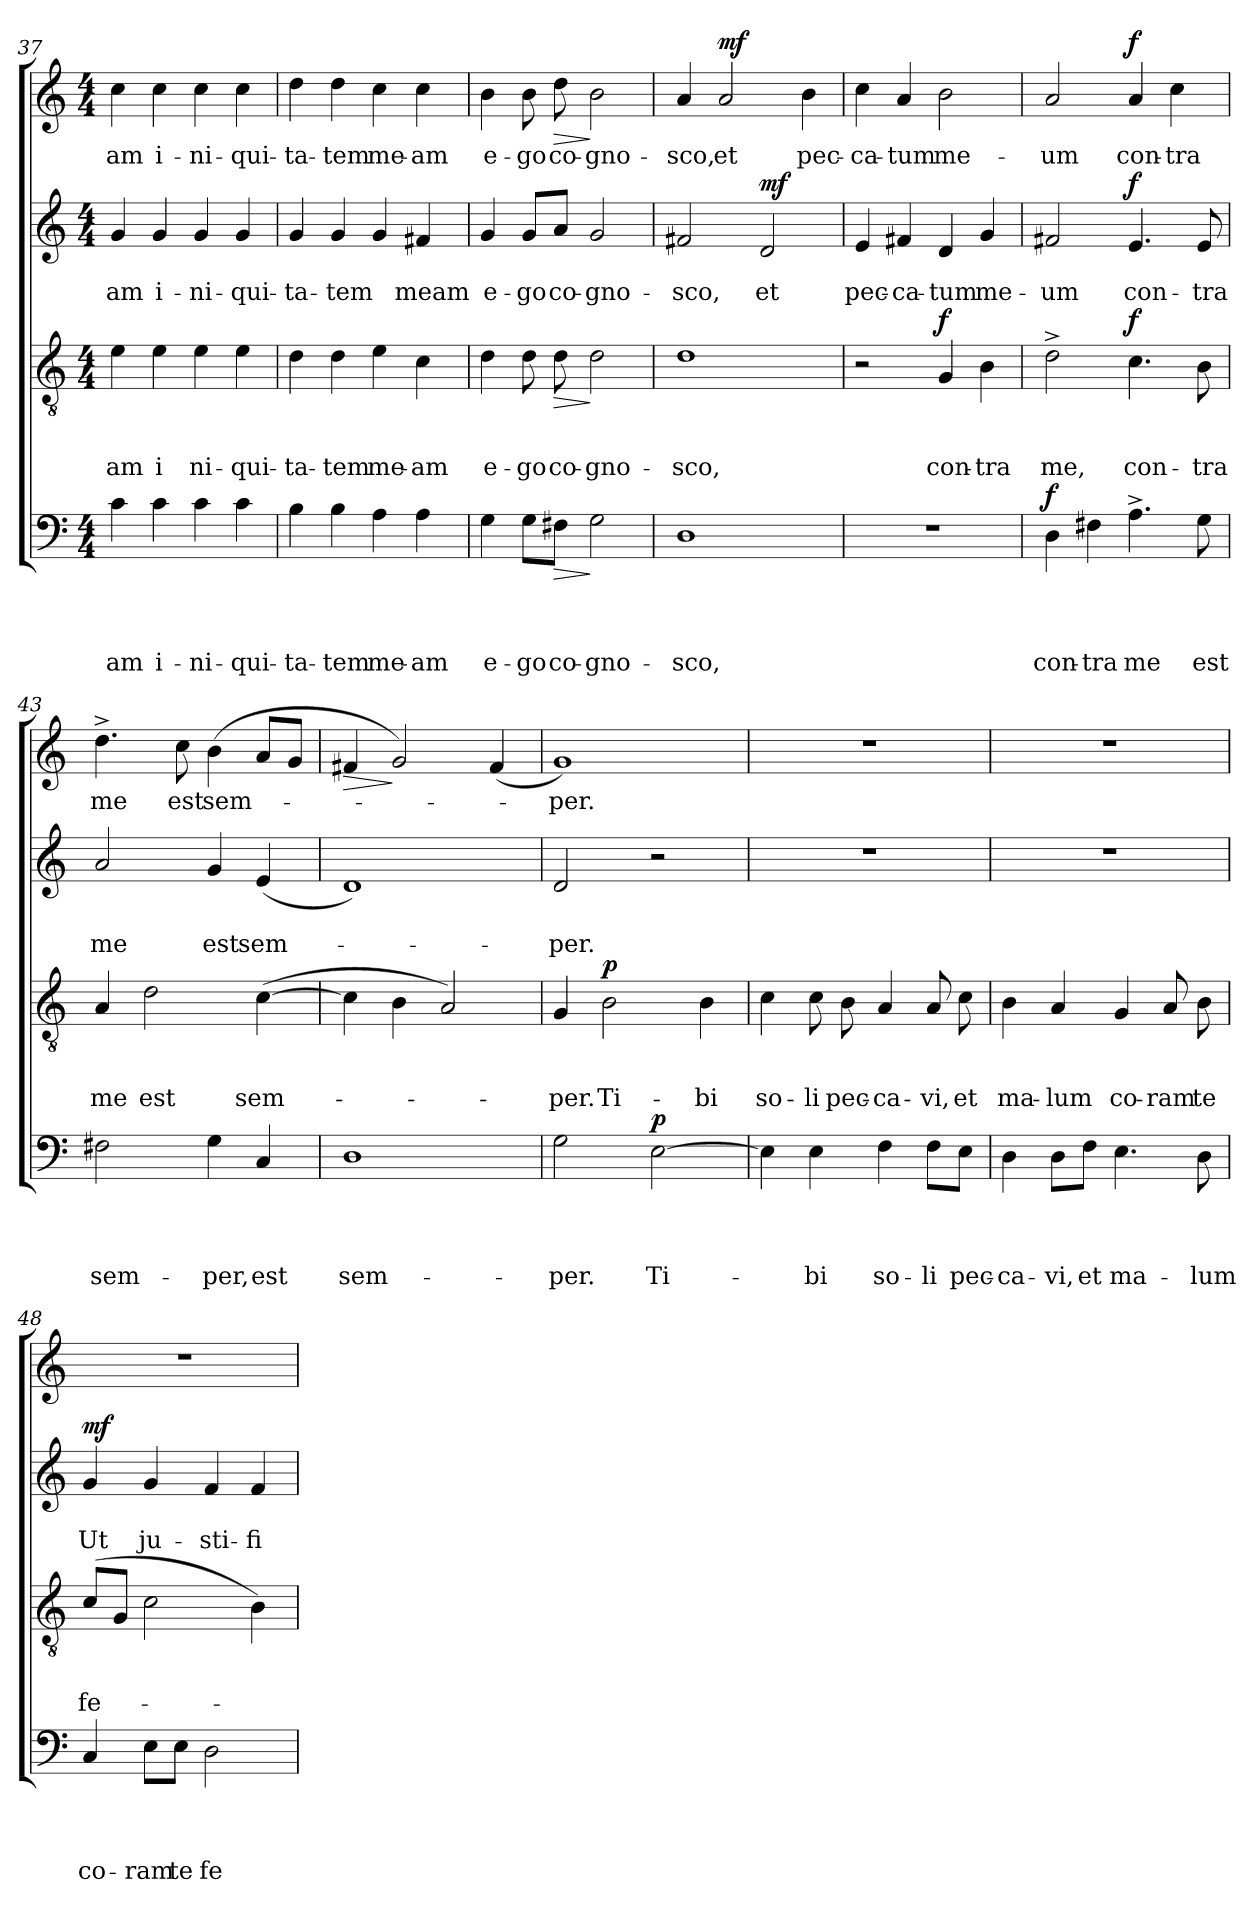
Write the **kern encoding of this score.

**kern	**text	**text	**text	**text	**dynam	**kern	**text	**text	**text	**dynam	**kern	**text	**text	**dynam	**kern	**text	**dynam
*part4	*part4	*part4	*part4	*part4	*part4	*part3	*part3	*part3	*part3	*part3	*part2	*part2	*part2	*part2	*part1	*part1	*part1
*staff4	*staff4	*staff4	*staff4	*staff4	*staff4	*staff3	*staff3	*staff3	*staff3	*staff3	*staff2	*staff2	*staff2	*staff2	*staff1	*staff1	*staff1
*clefF4	*	*	*	*	*	*clefGv2	*	*	*	*	*clefG2	*	*	*	*clefG2	*	*
*	*	*	*	*	*	*ITrd7c12	*	*	*	*	*	*	*	*	*	*	*
*k[]	*	*	*	*	*	*k[]	*	*	*	*	*k[]	*	*	*	*k[]	*	*
*C:	*	*	*	*	*	*C:	*	*	*	*	*C:	*	*	*	*C:	*	*
*M4/4	*	*	*	*	*	*M4/4	*	*	*	*	*M4/4	*	*	*	*M4/4	*	*
=37	=37	=37	=37	=37	=37	=37	=37	=37	=37	=37	=37	=37	=37	=37	=37	=37	=37
!	!	!	!	!LO:LY:b	!	!	!	!	!LO:LY:b	!	!	!	!LO:LY:b	!	!	!LO:LY:b	!
4c\	.	.	.	-am	.	4E\	.	.	am	.	4g/	.	-am	.	4cc\	-am	.
!	!	!	!	!LO:LY:b	!	!	!	!	!LO:LY:b	!	!	!	!LO:LY:b	!	!	!LO:LY:b	!
4c\	.	.	.	i-	.	4E\	.	.	i	.	4g/	.	i-	.	4cc\	i-	.
!	!	!	!	!LO:LY:b	!	!	!	!	!LO:LY:b	!	!	!	!LO:LY:b	!	!	!LO:LY:b	!
4c\	.	.	.	-ni-	.	4E\	.	.	ni-	.	4g/	.	-ni-	.	4cc\	-ni-	.
!	!	!	!	!LO:LY:b	!	!	!	!	!LO:LY:b	!	!	!	!LO:LY:b	!	!	!LO:LY:b	!
4c\	.	.	.	-qui-	.	4E\	.	.	-qui-	.	4g/	.	-qui-	.	4cc\	-qui-	.
=38	=38	=38	=38	=38	=38	=38	=38	=38	=38	=38	=38	=38	=38	=38	=38	=38	=38
!	!	!	!	!LO:LY:b	!	!	!	!	!LO:LY:b	!	!	!	!LO:LY:b	!	!	!LO:LY:b	!
4B\	.	.	.	-ta-	.	4D\	.	.	-ta-	.	4g/	.	-ta-	.	4dd\	-ta-	.
!	!	!	!	!LO:LY:b	!	!	!	!	!LO:LY:b	!	!	!	!LO:LY:b	!	!	!LO:LY:b	!
4B\	.	.	.	-tem	.	4D\	.	.	-tem	.	4g/	.	-tem	.	4dd\	-tem	.
!	!	!	!	!LO:LY:b	!	!	!	!	!LO:LY:b	!	!	!	!	!	!	!LO:LY:b	!
4A\	.	.	.	me-	.	4E\	.	.	me-	.	4g/	.	.	.	4cc\	me-	.
!	!	!	!	!LO:LY:b	!	!	!	!	!LO:LY:b	!	!	!	!LO:LY:b	!	!	!LO:LY:b	!
4A\	.	.	.	-am	.	4C\	.	.	-am	.	4f#X/	.	me­am	.	4cc\	-am	.
=39	=39	=39	=39	=39	=39	=39	=39	=39	=39	=39	=39	=39	=39	=39	=39	=39	=39
!	!	!	!	!LO:LY:b	!	!	!	!	!LO:LY:b	!	!	!	!LO:LY:b	!	!	!LO:LY:b	!
4G\	.	.	.	e-	.	4D\	.	.	e-	.	4g/	.	e-	.	4b\	e-	.
!	!	!	!	!LO:LY:b	!	!	!	!	!LO:LY:b	!	!	!	!LO:LY:b	!	!	!LO:LY:b	!
8G\L	.	.	.	-go	.	8D\	.	.	-go	.	8g/L	.	-go	.	8b\	-go	.
!	!	!	!	!LO:LY:b	!LO:HP:b	!	!	!	!LO:LY:b	!LO:HP:b	!	!	!LO:LY:b	!	!	!LO:LY:b	!LO:HP:b
8F#X\J	.	.	.	co-	>	8D\	.	.	co-	>	8a/J	.	co-	.	8dd\	co-	>
!	!	!	!	!LO:LY:b	!	!	!	!	!LO:LY:b	!	!	!	!LO:LY:b	!	!	!LO:LY:b	!
2G\	.	.	.	-gno-	]	2D\	.	.	-gno-	]	2g/	.	-gno-	.	2b\	-gno-	]
=40	=40	=40	=40	=40	=40	=40	=40	=40	=40	=40	=40	=40	=40	=40	=40	=40	=40
!	!	!	!	!LO:LY:b	!	!	!	!	!LO:LY:b	!	!	!	!LO:LY:b	!	!	!LO:LY:b	!
1D	.	.	.	-sco,	.	1D	.	.	-sco,	.	2f#X/	.	-sco,	.	4a/	-sco,	.
!	!	!	!	!	!	!	!	!	!	!	!	!	!	!	!	!LO:LY:b	!LO:DY:a
.	.	.	.	.	.	.	.	.	.	.	.	.	.	.	2a/	et	mf
!	!	!	!	!	!	!	!	!	!	!	!	!	!LO:LY:b	!LO:DY:a	!	!	!
.	.	.	.	.	.	.	.	.	.	.	2d/	.	et	mf	.	.	.
!	!	!	!	!	!	!	!	!	!	!	!	!	!	!	!	!LO:LY:b	!
.	.	.	.	.	.	.	.	.	.	.	.	.	.	.	4b\	pec-	.
!!LO:PB:g=z
=41	=41	=41	=41	=41	=41	=41	=41	=41	=41	=41	=41	=41	=41	=41	=41	=41	=41
!	!	!	!	!	!	!	!	!	!	!	!	!	!LO:LY:b	!	!	!LO:LY:b	!
1r	.	.	.	.	.	2r	.	.	.	.	4e/	.	pec-	.	4cc\	-ca-	.
!	!	!	!	!	!	!	!	!	!	!	!	!	!LO:LY:b	!	!	!LO:LY:b	!
.	.	.	.	.	.	.	.	.	.	.	4f#X/	.	-ca-	.	4a/	-tum	.
!	!	!	!	!	!	!	!	!	!LO:LY:b	!LO:DY:b	!	!	!LO:LY:b	!	!	!LO:LY:b	!
.	.	.	.	.	.	4GG/	.	.	con-	f	4d/	.	-tum	.	2b\	me-	.
!	!	!	!	!	!	!	!	!	!LO:LY:b	!	!	!	!LO:LY:b	!	!	!	!
.	.	.	.	.	.	4BB\	.	.	-tra	.	4g/	.	me-	.	.	.	.
=42	=42	=42	=42	=42	=42	=42	=42	=42	=42	=42	=42	=42	=42	=42	=42	=42	=42
!	!	!	!	!LO:LY:b	!LO:DY:a	!	!	!	!LO:LY:b	!	!	!	!LO:LY:b	!	!	!LO:LY:b	!
4D\	.	.	.	con-	f	2D^>\	.	.	me,	.	2f#X/	.	-um	.	2a/	-um	.
!	!	!	!	!LO:LY:b	!	!	!	!	!	!	!	!	!	!	!	!	!
4F#X\	.	.	.	-tra	.	.	.	.	.	.	.	.	.	.	.	.	.
!	!	!	!	!LO:LY:b	!	!	!	!	!LO:LY:b	!LO:DY:a	!	!	!LO:LY:b	!LO:DY:a	!	!LO:LY:b	!LO:DY:a
4.A^>\	.	.	.	me	.	4.C\	.	.	con-	f	4.e/	.	con-	f	4a/	con-	f
!	!	!	!	!	!	!	!	!	!	!	!	!	!	!	!	!LO:LY:b	!
.	.	.	.	.	.	.	.	.	.	.	.	.	.	.	4cc\	-tra	.
!	!	!	!	!LO:LY:b	!	!	!	!	!LO:LY:b	!	!	!	!LO:LY:b	!	!	!	!
8G\	.	.	.	est	.	8BB\	.	.	-tra	.	8e/	.	-tra	.	.	.	.
=43	=43	=43	=43	=43	=43	=43	=43	=43	=43	=43	=43	=43	=43	=43	=43	=43	=43
!	!	!	!	!LO:LY:b	!	!	!	!	!LO:LY:b	!	!	!	!LO:LY:b	!	!	!LO:LY:b	!
2F#X\	.	.	.	sem-	.	4AA/	.	.	me	.	2a/	.	me	.	4.dd^>\	me	.
!	!	!	!	!	!	!	!	!	!LO:LY:b	!	!	!	!	!	!	!	!
.	.	.	.	.	.	2D\	.	.	est	.	.	.	.	.	.	.	.
!	!	!	!	!	!	!	!	!	!	!	!	!	!	!	!	!LO:LY:b	!
.	.	.	.	.	.	.	.	.	.	.	.	.	.	.	8cc\	est	.
!	!	!	!	!LO:LY:b	!	!	!	!	!	!	!	!	!LO:LY:b	!	!	!LO:LY:b	!
4G\	.	.	.	-per,	.	.	.	.	.	.	4g/	.	est	.	(>4b\	sem-	.
!	!	!	!	!LO:LY:b	!	!	!	!	!LO:LY:b	!	!	!	!LO:LY:b	!	!	!	!
4C/	.	.	.	est	.	(>[>4C\	.	.	sem-	.	(<4e/	.	sem-	.	8a/L	.	.
.	.	.	.	.	.	.	.	.	.	.	.	.	.	.	8g/J	.	.
=44	=44	=44	=44	=44	=44	=44	=44	=44	=44	=44	=44	=44	=44	=44	=44	=44	=44
!	!	!	!	!LO:LY:b	!	!	!	!	!	!	!	!	!	!	!	!	!LO:HP:b
1D	.	.	.	sem-	.	4C\]	.	.	.	.	1d)	.	.	.	4f#X/	.	>
.	.	.	.	.	.	4BB\	.	.	.	.	.	.	.	.	2g/)	.	]
.	.	.	.	.	.	2AA/)	.	.	.	.	.	.	.	.	.	.	.
.	.	.	.	.	.	.	.	.	.	.	.	.	.	.	(>4f#/	.	.
=45	=45	=45	=45	=45	=45	=45	=45	=45	=45	=45	=45	=45	=45	=45	=45	=45	=45
!	!	!	!	!LO:LY:b	!	!	!	!	!LO:LY:b	!	!	!	!LO:LY:b	!	!	!LO:LY:b	!
2G\	.	.	.	-per.	.	4GG/	.	.	-per.	.	2d/	.	-per.	.	1g)	-per.	.
!	!	!	!	!	!	!	!	!	!LO:LY:b	!LO:DY:a	!	!	!	!	!	!	!
.	.	.	.	.	.	2BB\	.	.	Ti-	p	.	.	.	.	.	.	.
!	!	!	!	!LO:LY:b	!LO:DY:a	!	!	!	!	!	!	!	!	!	!	!	!
[>2E\	.	.	.	Ti-	p	.	.	.	.	.	2r	.	.	.	.	.	.
!	!	!	!	!	!	!	!	!	!LO:LY:b	!	!	!	!	!	!	!	!
.	.	.	.	.	.	4BB\	.	.	-bi	.	.	.	.	.	.	.	.
!!LO:LB:g=z
=46	=46	=46	=46	=46	=46	=46	=46	=46	=46	=46	=46	=46	=46	=46	=46	=46	=46
!	!	!	!	!	!	!	!	!	!LO:LY:b	!	!	!	!	!	!	!	!
4E\]	.	.	.	.	.	4C\	.	.	so-	.	1r	.	.	.	1rdd	.	.
!	!	!	!	!LO:LY:b	!	!	!	!	!LO:LY:b	!	!	!	!	!	!	!	!
4E\	.	.	.	-bi	.	8C\	.	.	-li	.	.	.	.	.	.	.	.
!	!	!	!	!	!	!	!	!	!LO:LY:b	!	!	!	!	!	!	!	!
.	.	.	.	.	.	8BB\	.	.	pec-	.	.	.	.	.	.	.	.
!	!	!	!	!LO:LY:b	!	!	!	!	!LO:LY:b	!	!	!	!	!	!	!	!
4F\	.	.	.	so-	.	4AA/	.	.	-ca-	.	.	.	.	.	.	.	.
!	!	!	!	!LO:LY:b	!	!	!	!	!LO:LY:b	!	!	!	!	!	!	!	!
8F\L	.	.	.	-li	.	8AA/	.	.	-vi,	.	.	.	.	.	.	.	.
!	!	!	!	!LO:LY:b	!	!	!	!	!LO:LY:b	!	!	!	!	!	!	!	!
8E\J	.	.	.	pec-	.	8C\	.	.	et	.	.	.	.	.	.	.	.
=47	=47	=47	=47	=47	=47	=47	=47	=47	=47	=47	=47	=47	=47	=47	=47	=47	=47
!	!	!	!	!LO:LY:b	!	!	!	!	!LO:LY:b	!	!	!	!	!	!	!	!
4D\	.	.	.	-ca-	.	4BB\	.	.	ma-	.	1rdd	.	.	.	1rdd	.	.
!	!	!	!	!LO:LY:b	!	!	!	!	!LO:LY:b	!	!	!	!	!	!	!	!
8D\L	.	.	.	-vi,	.	4AA/	.	.	-lum	.	.	.	.	.	.	.	.
!	!	!	!	!LO:LY:b	!	!	!	!	!	!	!	!	!	!	!	!	!
8F\J	.	.	.	et	.	.	.	.	.	.	.	.	.	.	.	.	.
!	!	!	!	!LO:LY:b	!	!	!	!	!LO:LY:b	!	!	!	!	!	!	!	!
4.E\	.	.	.	ma-	.	4GG/	.	.	co-	.	.	.	.	.	.	.	.
!	!	!	!	!	!	!	!	!	!LO:LY:b	!	!	!	!	!	!	!	!
.	.	.	.	.	.	8AA/	.	.	-ram	.	.	.	.	.	.	.	.
!	!	!	!	!LO:LY:b	!	!	!	!	!LO:LY:b	!	!	!	!	!	!	!	!
8D\	.	.	.	-lum	.	8BB\	.	.	te	.	.	.	.	.	.	.	.
=48	=48	=48	=48	=48	=48	=48	=48	=48	=48	=48	=48	=48	=48	=48	=48	=48	=48
!	!	!	!	!LO:LY:b	!	!	!	!	!LO:LY:b	!	!	!	!LO:LY:b	!LO:DY:a	!	!	!
4C/	.	.	.	co-	.	(>8C/L	.	.	fe-	.	4g/	.	Ut	mf	1rdd	.	.
.	.	.	.	.	.	8GG/J	.	.	.	.	.	.	.	.	.	.	.
!	!	!	!	!LO:LY:b	!	!	!	!	!	!	!	!	!LO:LY:b	!	!	!	!
8E\L	.	.	.	-ram	.	2C\	.	.	.	.	4g/	.	ju-	.	.	.	.
!	!	!	!	!LO:LY:b	!	!	!	!	!	!	!	!	!	!	!	!	!
8E\J	.	.	.	te	.	.	.	.	.	.	.	.	.	.	.	.	.
!	!	!	!	!LO:LY:b	!	!	!	!	!	!	!	!	!LO:LY:b	!	!	!	!
2D\	.	.	.	fe-	.	.	.	.	.	.	4f/	.	-sti-	.	.	.	.
!	!	!	!	!	!	!	!	!	!	!	!	!	!LO:LY:b	!	!	!	!
.	.	.	.	.	.	4BB\)	.	.	.	.	4f/	.	-fi-	.	.	.	.
=	=	=	=	=	=	=	=	=	=	=	=	=	=	=	=	=	=
*-	*-	*-	*-	*-	*-	*-	*-	*-	*-	*-	*-	*-	*-	*-	*-	*-	*-
